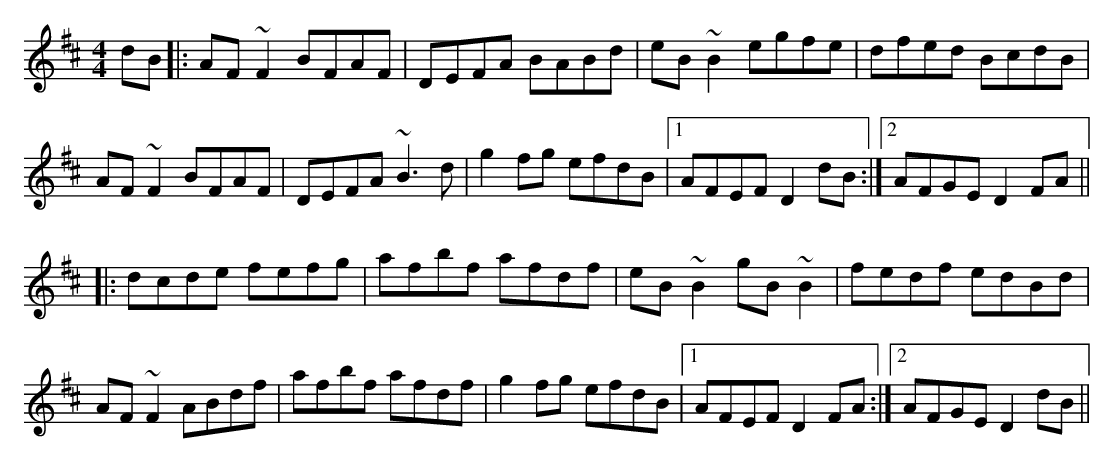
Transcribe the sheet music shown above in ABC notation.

X:1
M:4/4
K:D
dB|:AF~F2 BFAF|DEFA BABd|eB~B2 egfe|dfed BcdB|
AF~F2 BFAF|DEFA ~B3d|g2fg efdB|1 AFEF D2dB:|2 AFGE D2FA||
|:dcde fefg|afbf afdf|eB~B2 gB~B2|fedf edBd|
AF~F2 ABdf|afbf afdf|g2fg efdB|1 AFEF D2FA:|2 AFGE D2dB||
